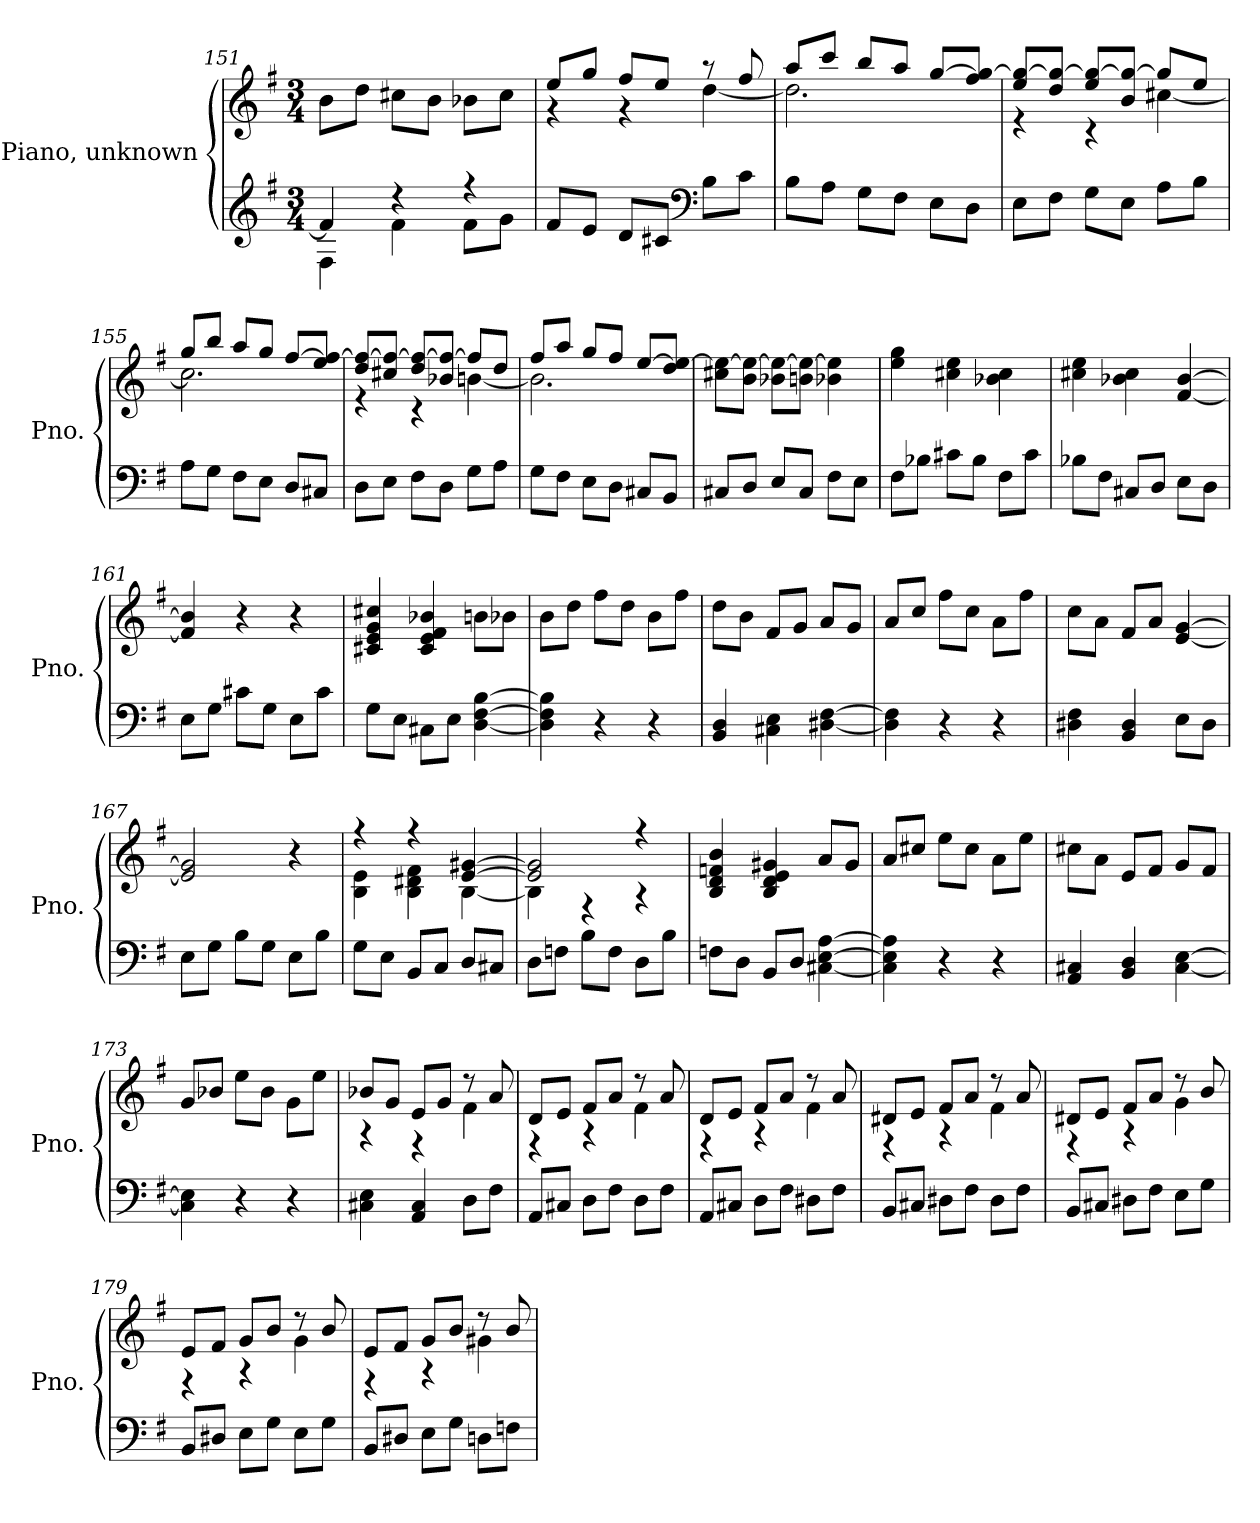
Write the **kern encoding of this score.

**kern	**kern
*part1	*part1
*staff2	*staff1
*I"Piano, unknown	*
*I'Pno.	*
*clefG2	*clefG2
*k[f#]	*k[f#]
*M3/4	*M3/4
=151	=151
*^	*
4f#/]	4F#\	8b\L
.	.	8dd\J
4r	4f#\	8cc#X\L
.	.	8b\J
4r	8f#\L	8b-X\L
.	8g\J	8cc#\J
*v	*v	*
=152	=152
*	*^
8f#/L	8ee/L	4r
8e/J	8gg/J	.
8d/L	8ff#/L	4r
8c#X/J	8ee/J	.
*clefF4	*	*
8B\L	8r	[4dd\
8c#\J	8ff#/	.
=153	=153	=153
8B\L	8aa/L	2.dd\]
8A\J	8ccc/J	.
8G\L	8bb/L	.
8F#\J	8aa/J	.
8E\L	[8gg/L	.
8D\J	8ff#/ 8gg/_J	.
=154	=154	=154
8E\L	8ee/ 8gg/_L	4r
8F#\J	8dd/ 8gg/_J	.
8G\L	8ee/ 8gg/_L	4r
8E\J	8b/ 8gg/_J	.
8A\L	8gg/L]	[4cc#X\
8B\J	8ee/J	.
!!LO:LB:g=z	!!
=155	=155	=155
8A\L	8gg/L	2.cc#\]
8G\J	8bb/J	.
8F#\L	8aa/L	.
8E\J	8gg/J	.
8D/L	[8ff#/L	.
8C#X/J	8ee/ 8ff#/_J	.
=156	=156	=156
8D\L	8dd/ 8ff#/_L	4r
8E\J	8cc#X/ 8ff#/_J	.
8F#\L	8dd/ 8ff#/_L	4r
8D\J	8b-X/ 8ff#/_J	.
8G\L	8ff#/L]	[4bn\
8A\J	8dd/J	.
=157	=157	=157
8G\L	8ff#/L	2.b\]
8F#\J	8aa/J	.
8E\L	8gg/L	.
8D\J	8ff#/J	.
8C#X/L	[8ee/L	.
8BB/J	8dd/ 8ee/_J	.
*	*v	*v
=158	=158
8C#X/L	8cc#X\ 8ee\_L
8D/J	8b\ 8ee\_J
8E/L	8b-X\ 8ee\_L
8C#/J	8bn\ 8ee\_J
8F#\L	4b-X\ 4ee\]
8E\J	.
!!LO:LB:g=z
=159	=159
8F#\L	4ee\ 4gg\
8B-X\J	.
8c#X\L	4cc#X\ 4ee\
8B-\J	.
8F#\L	4b-X\ 4cc#\
8c#\J	.
=160	=160
8B-X\L	4cc#X\ 4ee\
8F#\J	.
8C#X/L	4b-X\ 4cc#\
8D/J	.
8E\L	[4f#/ [4b-/
8D\J	.
=161	=161
8E\L	4f#/] 4b-/]
8G\J	.
8c#X\L	4r
8G\J	.
8E\L	4r
8c#\J	.
=162	=162
8G\L	4c#X/ 4e/ 4g/ 4cc#X/
8E\J	.
8C#X\L	4c#/ 4e/ 4f#/ 4b-X/
8E\J	.
[4D\ [4F#\ [4B\	8bn\L
.	8b-X\J
=163	=163
4D\] 4F#\] 4B\]	8b\L
.	8dd\J
4r	8ff#\L
.	8dd\J
4r	8b\L
.	8ff#\J
!!LO:LB:g=z
=164	=164
4BB/ 4D/	8dd\L
.	8b\J
4C#X\ 4E\	8f#/L
.	8g/J
[4D#X\ [4F#\	8a/L
.	8g/J
=165	=165
4D#\] 4F#\]	8a/L
.	8cc/J
4r	8ff#\L
.	8cc\J
4r	8a\L
.	8ff#\J
=166	=166
4D#X\ 4F#\	8cc\L
.	8a\J
4BB/ 4D#/	8f#/L
.	8a/J
8E\L	[4e/ [4g/
8D#\J	.
=167	=167
8E\L	2e/] 2g/]
8G\J	.
8B\L	.
8G\J	.
8E\L	4r
8B\J	.
=168	=168
*	*^
8G\L	4r	4B\ 4e\
8E\J	.	.
8BB/L	4r	4B\ 4d#X\ 4f#\
8C/J	.	.
8D/L	[4e/ [4g#X/	[4B\
8C#X/J	.	.
=169	=169	=169
8D\L	2e/] 2g#/]	4B\]
8Fn\J	.	.
8B\L	.	4r
8F\J	.	.
8D\L	4r	4r
8B\J	.	.
*	*v	*v
!!LO:PB:g=z
=170	=170
8Fn\L	4B/ 4d/ 4fn/ 4b/
8D\J	.
8BB/L	4B/ 4d/ 4e/ 4g#X/
8D/J	.
[4C#X\ [4E\ [4A\	8a/L
.	8g#/J
=171	=171
4C#\] 4E\] 4A\]	8a/L
.	8cc#X/J
4r	8ee\L
.	8cc#\J
4r	8a\L
.	8ee\J
=172	=172
4AA/ 4C#X/	8cc#X\L
.	8a\J
4BB/ 4D/	8e/L
.	8f#/J
[4C#\ [4E\	8g/L
.	8f#/J
=173	=173
4C#\] 4E\]	8g/L
.	8b-X/J
4r	8ee\L
.	8b-\J
4r	8g\L
.	8ee\J
=174	=174
*	*^
4C#X\ 4E\	8b-X/L	4r
.	8g/J	.
4AA/ 4C#/	8e/L	4r
.	8g/J	.
8D\L	8r	4f#\
8F#\J	8a/	.
!!LO:LB:g=z	!!
=175	=175	=175
8AA/L	8d/L	4r
8C#X/J	8e/J	.
8D\L	8f#/L	4r
8F#\J	8a/J	.
8D\L	8r	4f#\
8F#\J	8a/	.
=176	=176	=176
8AA/L	8d/L	4r
8C#X/J	8e/J	.
8D\L	8f#/L	4r
8F#\J	8a/J	.
8D#X\L	8r	4f#\
8F#\J	8a/	.
=177	=177	=177
8BB/L	8d#X/L	4r
8C#X/J	8e/J	.
8D#X\L	8f#/L	4r
8F#\J	8a/J	.
8D#\L	8r	4f#\
8F#\J	8a/	.
=178	=178	=178
8BB/L	8d#X/L	4r
8C#X/J	8e/J	.
8D#X\L	8f#/L	4r
8F#\J	8a/J	.
8E\L	8r	4g\
8G\J	8b/	.
=179	=179	=179
8BB/L	8e/L	4r
8D#X/J	8f#/J	.
8E\L	8g/L	4r
8G\J	8b/J	.
8E\L	8r	4g\
8G\J	8b/	.
!!LO:LB:g=z	!!
=180	=180	=180
8BB/L	8e/L	4r
8D#X/J	8f#/J	.
8E\L	8g/L	4r
8G\J	8b/J	.
8Dn\L	8r	4g#X\
8Fn\J	8b/	.
*	*v	*v
=	=
*-	*-
